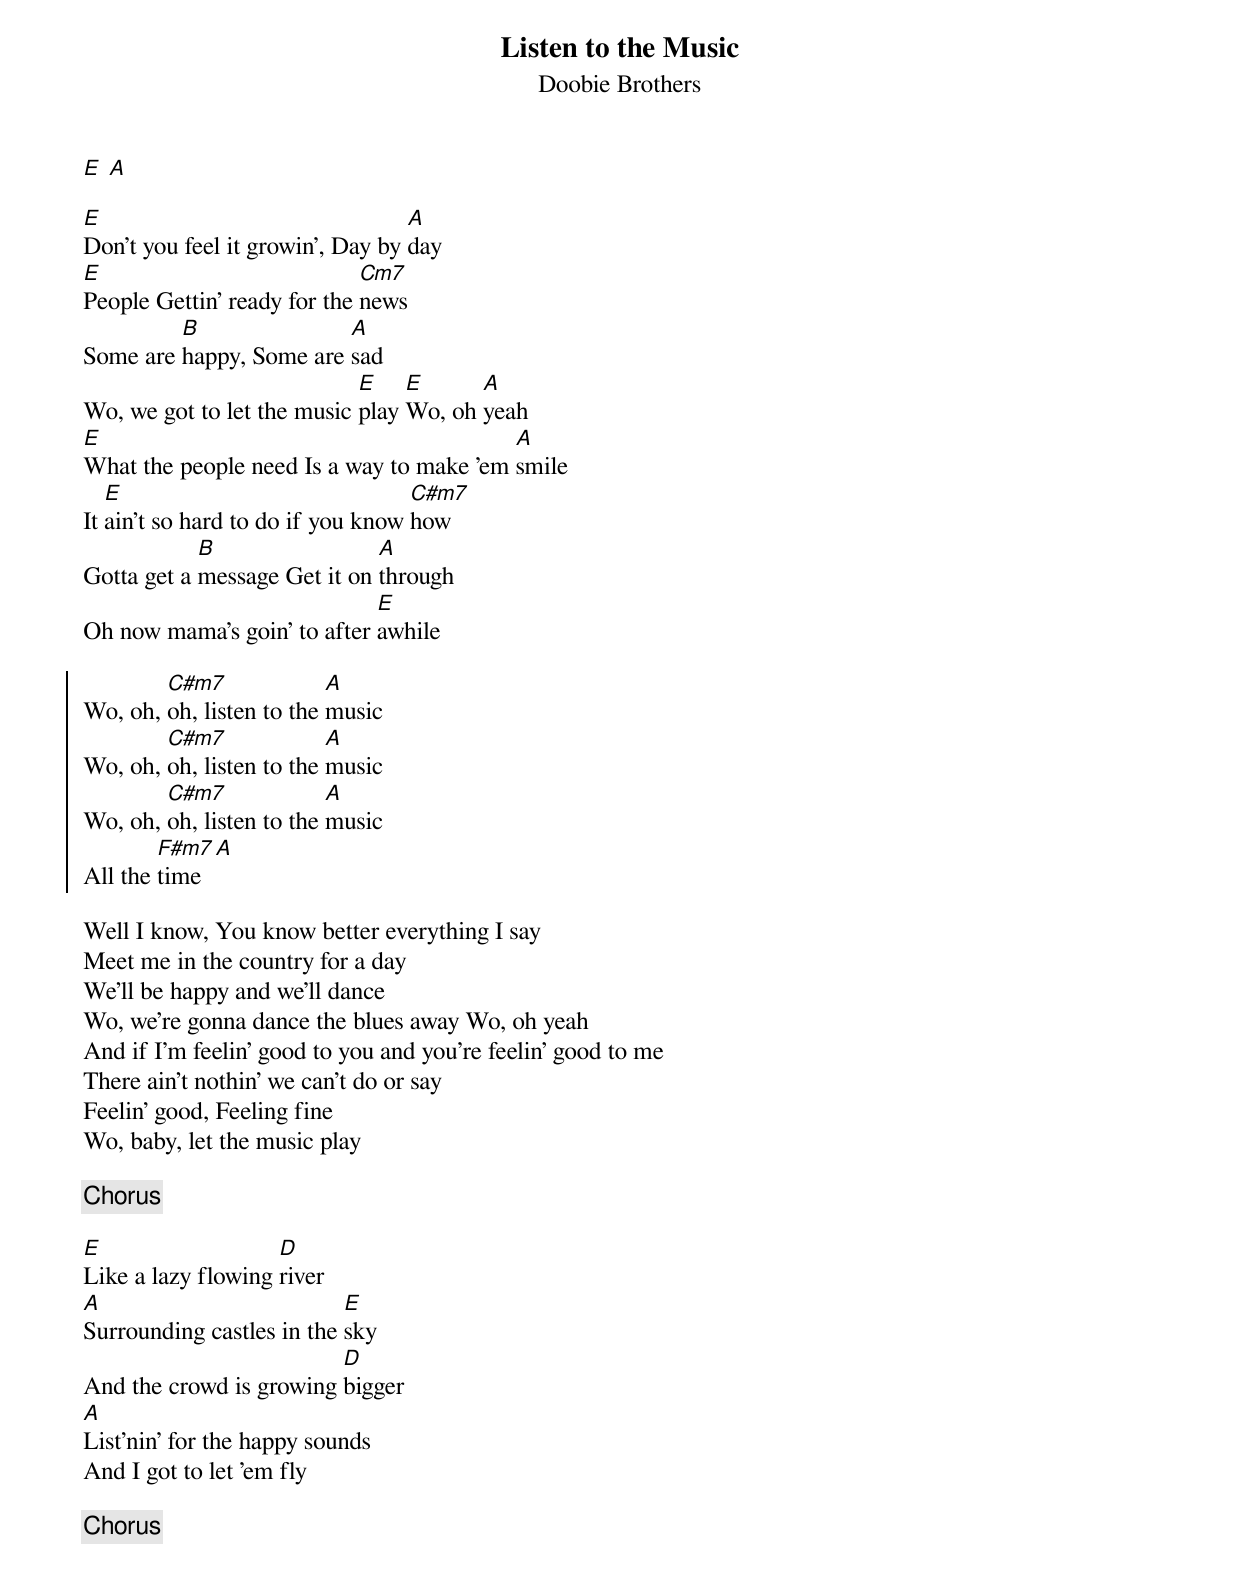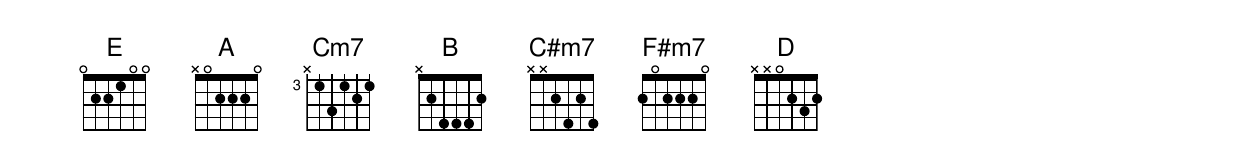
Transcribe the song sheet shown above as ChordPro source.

{title:Listen to the Music}
{subtitle:Doobie Brothers}
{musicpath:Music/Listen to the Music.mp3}
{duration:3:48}
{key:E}

[E] [A]

[E]Don't you feel it growin', Day by [A]day
[E]People Gettin' ready for the [Cm7]news
Some are [B]happy, Some are [A]sad
Wo, we got to let the music [E]play [E]Wo, oh [A]yeah
[E]What the people need Is a way to make 'em [A]smile
It [E]ain't so hard to do if you know [C#m7]how
Gotta get a [B]message Get it on [A]through
Oh now mama's goin' to after [E]awhile

{soc}
Wo, oh, [C#m7]oh, listen to the [A]music
Wo, oh, [C#m7]oh, listen to the [A]music
Wo, oh, [C#m7]oh, listen to the [A]music
All the [F#m7]time [A]
{eoc}

Well I know, You know better everything I say
Meet me in the country for a day
We'll be happy and we'll dance
Wo, we're gonna dance the blues away Wo, oh yeah
And if I'm feelin' good to you and you're feelin' good to me
There ain't nothin' we can't do or say
Feelin' good, Feeling fine
Wo, baby, let the music play

{c:Chorus}

[E]Like a lazy flowing [D]river
[A]Surrounding castles in the [E]sky
And the crowd is growing [D]bigger
[A]List'nin' for the happy sounds
And I got to let 'em fly

{c:Chorus}
